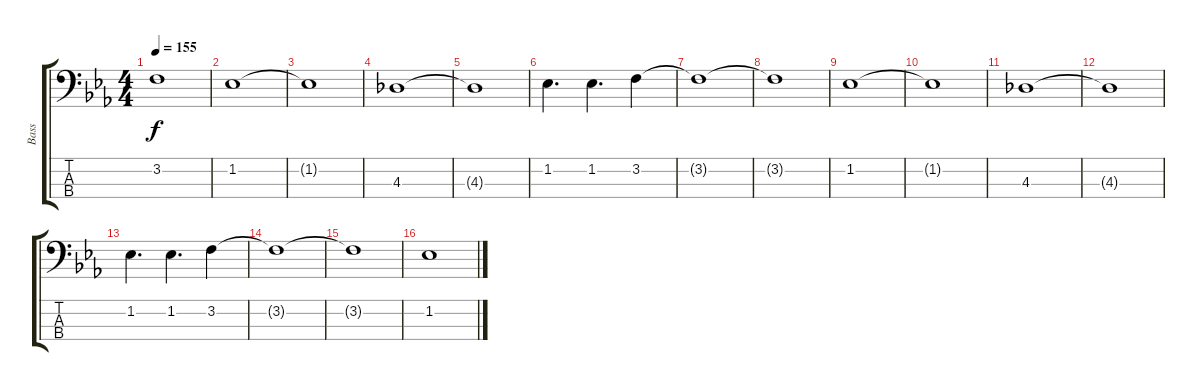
\track ("Bass" "Bass") {instrument electricbassfinger}
\staff {score tabs}
\tuning (G2 D2 A1 E1) {hide}
\ts (4 4)
\tempo 155
\clef f4
\ks eb
3.2{t}.1{dy f} |
1.2.1 |
1.2{t}.1 |
4.3.1 |
4.3{t}.1 |
1.2.4{d} 1.2.4{d} 3.2.4 |
3.2{t}.1 |
3.2{t}.1 |
1.2.1 |
1.2{t}.1 |
4.3.1 |
4.3{t}.1 |
1.2.4{d} 1.2.4{d} 3.2.4 |
3.2{t}.1 |
3.2{t}.1 |
1.2.1
